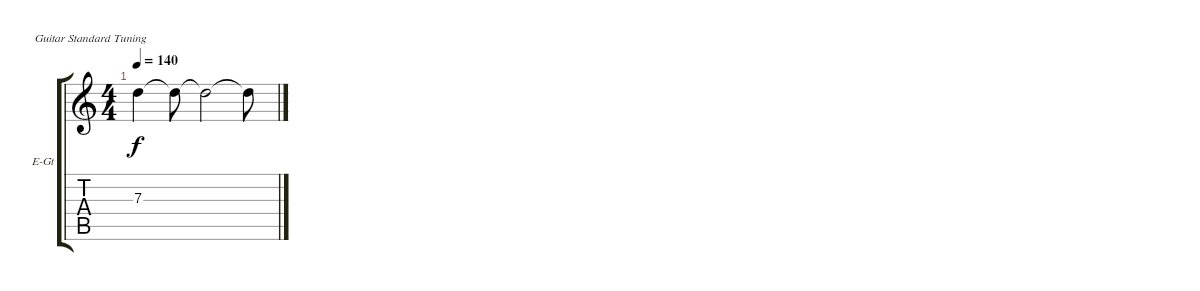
\defaultSystemsLayout 4
\bracketExtendMode groupsimilarinstruments
\firstSystemTrackNameOrientation horizontal
\otherSystemsTrackNameOrientation horizontal
\track ("Electric Guitar" "E-Gt") {instrument distortionguitar}
\staff {score tabs}
\tuning (E4 B3 G3 D3 A2 E2)
\ts (4 4)
\tempo 140
\clef g2
\ks c
7.3.4{dy f} 7.3{t}.8 7.3{t}.2 7.3{t}.8
